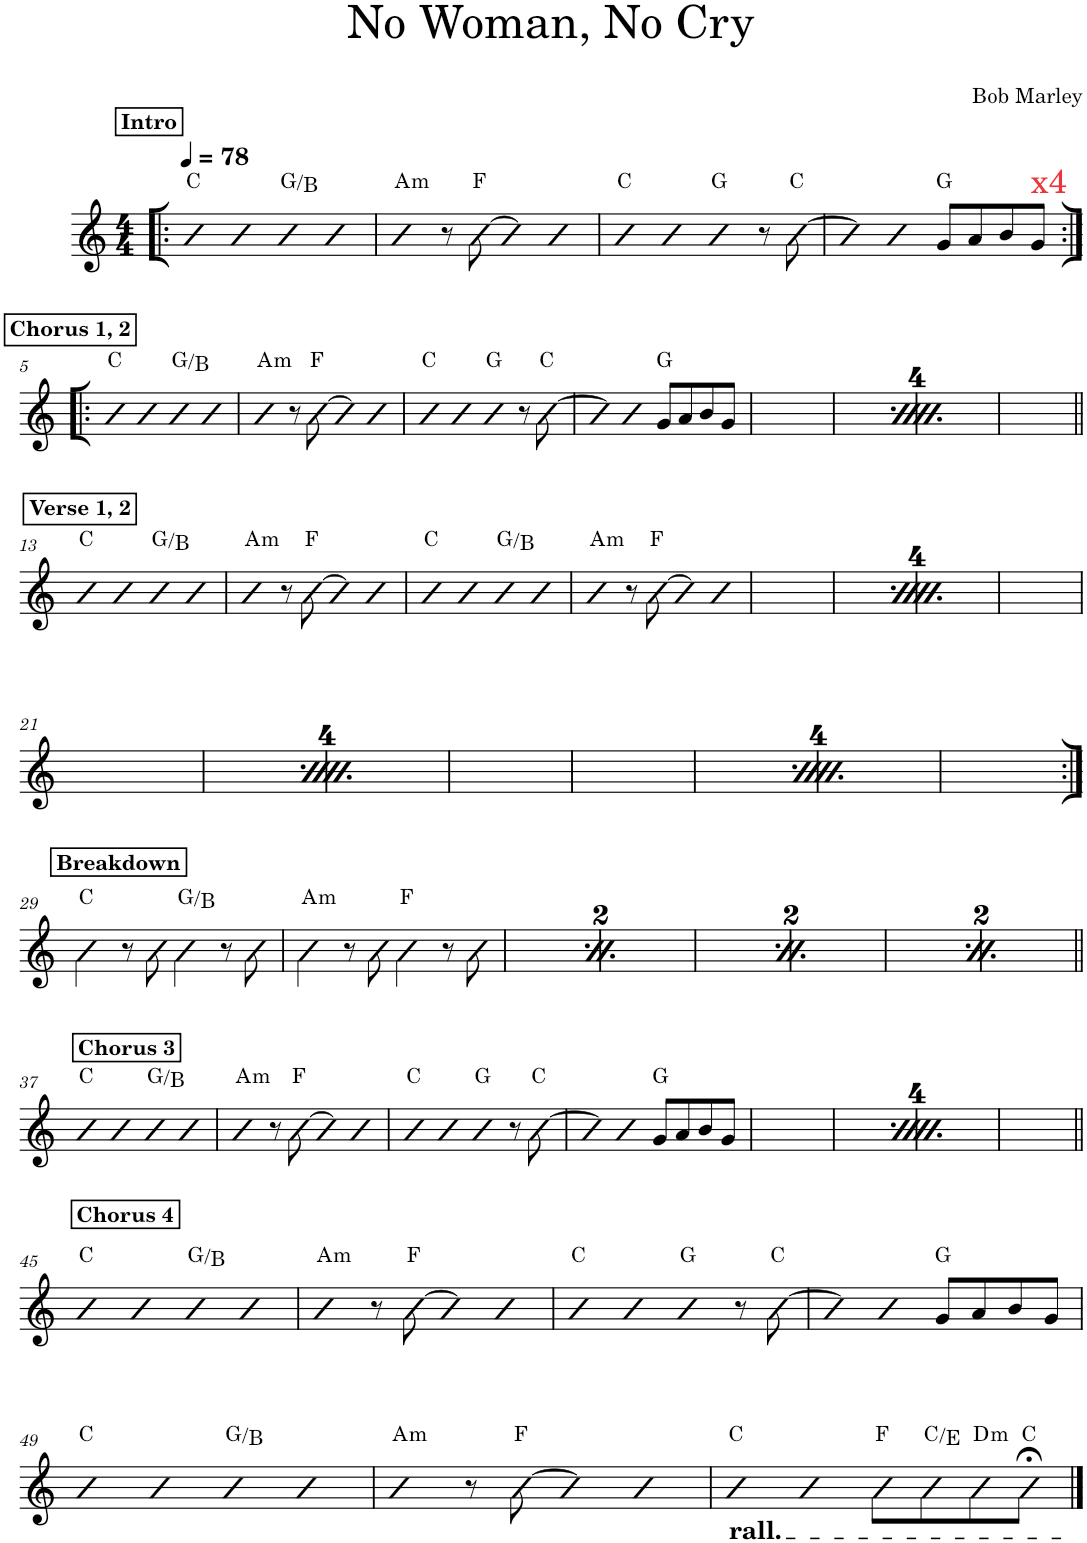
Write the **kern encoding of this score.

**kern	**harte
*part1	*part1
*staff1	*
*I"Piano	*
*I'Pno.	*
*clefG2	*
*k[]	*
*M4/4	*
*MM78	*
!!LO:REH:place=s1:a:B:cj:t=Intro
=1!|:	=1!|:
4b	C:maj
4b	.
4b	G:maj/3
4b	.
=2	=2
!	!LO:H:kt=m
4b	A:min
8r	.
[8b\	F:maj
4b]	.
4b	.
=3	=3
4b	C:maj
4b	.
4b	G:maj
8r	.
[8b\	C:maj
=4	=4
4b]	.
4b	.
8g/L	G:maj
8a/	.
8b/	.
!LO:TX:a:color=#ED333B:t=x4	!
8g/J	.
!!LO:LB:g=z
!!LO:REH:place=s1:a:B:cj:t=Chorus 1, 2
=5:|!|:	=5:|!|:
4b	C:maj
4b	.
4b	G:maj/3
4b	.
=6	=6
!	!LO:H:kt=m
4b	A:min
8r	.
[8b\	F:maj
4b]	.
4b	.
=7	=7
4b	C:maj
4b	.
4b	G:maj
8r	.
[8b\	C:maj
=8	=8
4b]	.
4b	.
8g/L	G:maj
8a/	.
8b/	.
8g/J	.
!!LO:REH:place=s1:a:B:cj:t=Chorus 1, 2
=9	=9
4b	C:maj
4b	.
4b	G:maj/3
4b	.
=10	=10
!	!LO:H:kt=m
4b	A:min
8r	.
[8b\	F:maj
4b]	.
4b	.
=11	=11
4b	C:maj
4b	.
4b	G:maj
8r	.
[8b\	C:maj
=12	=12
4b]	.
4b	.
8g/L	G:maj
8a/	.
8b/	.
8g/J	.
!!LO:LB:g=z
!!LO:REH:place=s1:a:B:cj:t=Verse 1, 2
=13||	=13||
4b	C:maj
4b	.
4b	G:maj/3
4b	.
=14	=14
!	!LO:H:kt=m
4b	A:min
8r	.
[8b\	F:maj
4b]	.
4b	.
=15	=15
4b	C:maj
4b	.
4b	G:maj/3
4b	.
=16	=16
!	!LO:H:kt=m
4b	A:min
8r	.
[8b\	F:maj
4b]	.
4b	.
!!LO:REH:place=s1:a:B:cj:t=Verse 1, 2
=17	=17
4b	C:maj
4b	.
4b	G:maj/3
4b	.
=18	=18
!	!LO:H:kt=m
4b	A:min
8r	.
[8b\	F:maj
4b]	.
4b	.
=19	=19
4b	C:maj
4b	.
4b	G:maj/3
4b	.
=20	=20
!	!LO:H:kt=m
4b	A:min
8r	.
[8b\	F:maj
4b]	.
4b	.
!!LO:LB:g=z
!!LO:REH:place=s1:a:B:cj:t=Verse 1, 2
=21	=21
4b	C:maj
4b	.
4b	G:maj/3
4b	.
=22	=22
!	!LO:H:kt=m
4b	A:min
8r	.
[8b\	F:maj
4b]	.
4b	.
=23	=23
4b	C:maj
4b	.
4b	G:maj/3
4b	.
=24	=24
!	!LO:H:kt=m
4b	A:min
8r	.
[8b\	F:maj
4b]	.
4b	.
!!LO:REH:place=s1:a:B:cj:t=Verse 1, 2
=25	=25
4b	C:maj
4b	.
4b	G:maj/3
4b	.
=26	=26
!	!LO:H:kt=m
4b	A:min
8r	.
[8b\	F:maj
4b]	.
4b	.
=27	=27
4b	C:maj
4b	.
4b	G:maj/3
4b	.
=28	=28
!	!LO:H:kt=m
4b	A:min
8r	.
[8b\	F:maj
4b]	.
4b	.
!!LO:LB:g=z
!!LO:REH:place=s1:a:B:cj:t=Breakdown
=29:|!	=29:|!
4b\	C:maj
8r	.
8b\	.
4b\	G:maj/3
8r	.
8b\	.
=30	=30
!	!LO:H:kt=m
4b\	A:min
8r	.
8b\	.
4b\	F:maj
8r	.
8b\	.
!!LO:REH:place=s1:a:B:cj:t=Breakdown
=31	=31
4b\	C:maj
8r	.
8b\	.
4b\	G:maj/3
8r	.
8b\	.
=32	=32
!	!LO:H:kt=m
4b\	A:min
8r	.
8b\	.
4b\	F:maj
8r	.
8b\	.
!!LO:REH:place=s1:a:B:cj:t=Breakdown
=33	=33
4b\	C:maj
8r	.
8b\	.
4b\	G:maj/3
8r	.
8b\	.
=34	=34
!	!LO:H:kt=m
4b\	A:min
8r	.
8b\	.
4b\	F:maj
8r	.
8b\	.
!!LO:REH:place=s1:a:B:cj:t=Breakdown
=35	=35
4b\	C:maj
8r	.
8b\	.
4b\	G:maj/3
8r	.
8b\	.
=36	=36
!	!LO:H:kt=m
4b\	A:min
8r	.
8b\	.
4b\	F:maj
8r	.
8b\	.
!!LO:LB:g=z
!!LO:REH:place=s1:a:B:cj:t=Chorus 3
=37||	=37||
4b	C:maj
4b	.
4b	G:maj/3
4b	.
=38	=38
!	!LO:H:kt=m
4b	A:min
8r	.
[8b\	F:maj
4b]	.
4b	.
=39	=39
4b	C:maj
4b	.
4b	G:maj
8r	.
[8b\	C:maj
=40	=40
4b]	.
4b	.
8g/L	G:maj
8a/	.
8b/	.
8g/J	.
!!LO:REH:place=s1:a:B:cj:t=Chorus 3
=41	=41
4b	C:maj
4b	.
4b	G:maj/3
4b	.
=42	=42
!	!LO:H:kt=m
4b	A:min
8r	.
[8b\	F:maj
4b]	.
4b	.
=43	=43
4b	C:maj
4b	.
4b	G:maj
8r	.
[8b\	C:maj
=44	=44
4b]	.
4b	.
8g/L	G:maj
8a/	.
8b/	.
8g/J	.
!!LO:LB:g=z
!!LO:REH:place=s1:a:B:cj:t=Chorus 4
=45||	=45||
4b	C:maj
4b	.
4b	G:maj/3
4b	.
=46	=46
!	!LO:H:kt=m
4b	A:min
8r	.
[8b\	F:maj
4b]	.
4b	.
=47	=47
4b	C:maj
4b	.
4b	G:maj
8r	.
[8b\	C:maj
=48	=48
4b]	.
4b	.
8g/L	G:maj
8a/	.
8b/	.
8g/J	.
!!LO:LB:g=z
=49	=49
4b	C:maj
4b	.
4b	G:maj/3
4b	.
=50	=50
!	!LO:H:kt=m
4b	A:min
8r	.
[8b\	F:maj
4b]	.
4b	.
=51	=51
!LO:TX:b:t=rall.	!
4b	C:maj
4b	.
8b\L	F:maj
8b\	C:maj/3
!	!LO:H:kt=m
8b\	D:min
8b;<\J	C:maj
==	==
*-	*-
